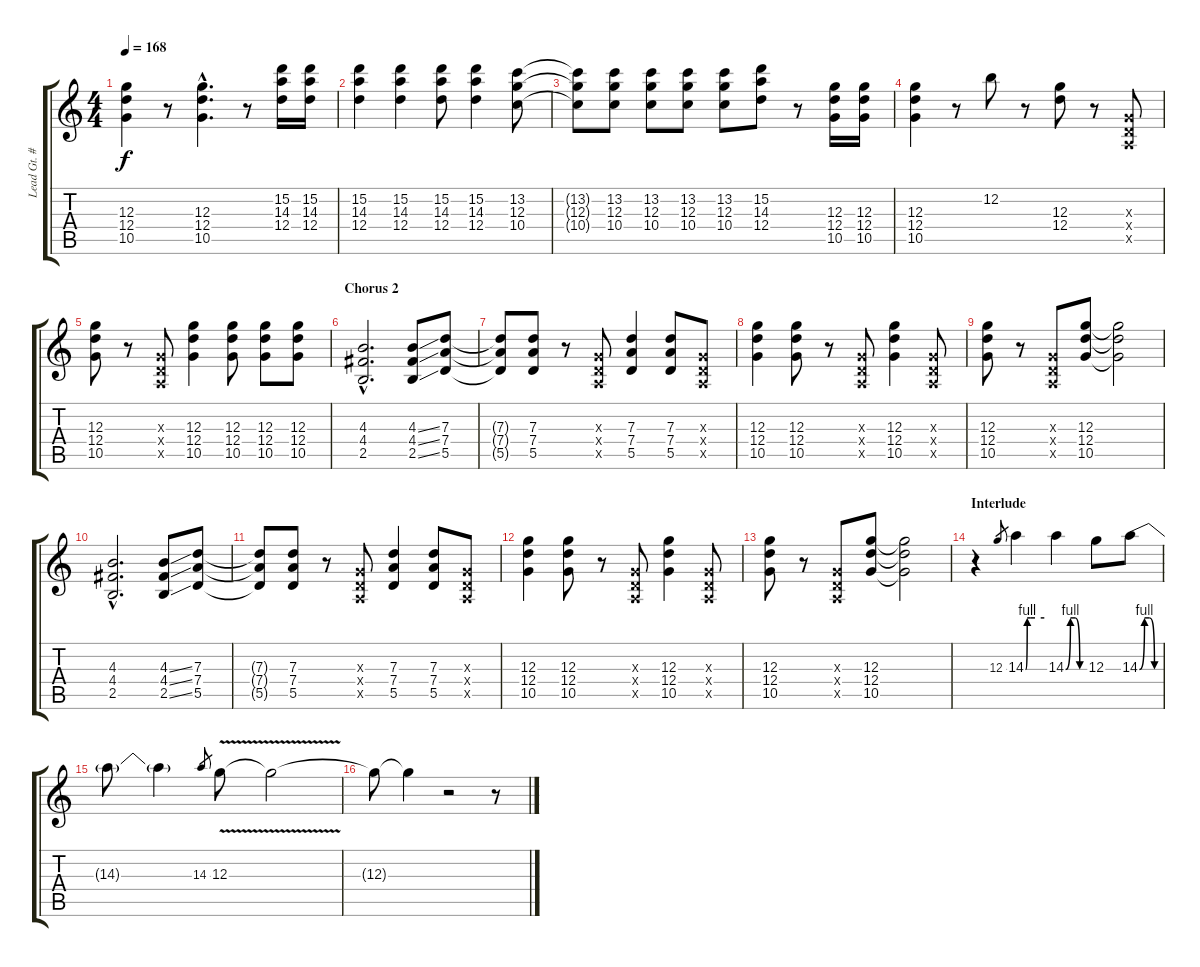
\track ("Lead Gt. #2 -Strat (Brent Muscat)" "Lead Gt. #") {instrument distortionguitar}
\staff {score tabs}
\tuning (E4 B3 G3 D3 A2 E2) {hide}
\ts (4 4)
\tempo 168
\clef g2
\ks c
(12.3 12.4 10.5).4{dy f} r.8 (12.3{hac} 12.4{hac} 10.5{hac}).4{d} r.8 (15.2 14.3 12.4).16 (15.2 14.3 12.4).16 |
(15.2 14.3 12.4).4 (15.2 14.3 12.4).4 (15.2 14.3 12.4).8 (15.2 14.3 12.4).4 (13.2 12.3 10.4).8 |
(13.2{t} 12.3{t} 10.4{t}).8 (13.2 12.3 10.4).8 (13.2 12.3 10.4).8 (13.2 12.3 10.4).8 (13.2 12.3 10.4).8 (15.2 14.3 12.4).8 r.8 (12.3 12.4 10.5).16 (12.3 12.4 10.5).16 |
(12.3 12.4 10.5).4 r.8 12.2.8 r.8 (12.3 12.4).8 r.8 (0.3{x} 0.4{x} 0.5{x}).8 |
(12.3 12.4 10.5).8 r.8 (0.3{x} 0.4{x} 0.5{x}).8 (12.3 12.4 10.5).4 (12.3 12.4 10.5).8 (12.3 12.4 10.5).8 (12.3 12.4 10.5).8 |
\section ("" "Chorus 2")
(4.3{hac} 4.4{hac} 2.5{hac}).2{d} (4.3{ss} 4.4{ss} 2.5{ss}).8 (7.3 7.4 5.5).8 |
(7.3{t} 7.4{t} 5.5{t}).8 (7.3 7.4 5.5).8 r.8 (0.3{x} 0.4{x} 0.5{x}).8 (7.3 7.4 5.5).4 (7.3 7.4 5.5).8 (0.3{x} 0.4{x} 0.5{x}).8 |
(12.3 12.4 10.5).4 (12.3 12.4 10.5).8 r.8 (0.3{x} 0.4{x} 0.5{x}).8 (12.3 12.4 10.5).4 (0.3{x} 0.4{x} 0.5{x}).8 |
(12.3 12.4 10.5).8 r.8 (0.3{x} 0.4{x} 0.5{x}).8 (12.3 12.4 10.5).8 (12.3{t} 12.4{t} 10.5{t}).2 |
(4.3{hac} 4.4{hac} 2.5{hac}).2{d} (4.3{ss} 4.4{ss} 2.5{ss}).8 (7.3 7.4 5.5).8 |
(7.3{t} 7.4{t} 5.5{t}).8 (7.3 7.4 5.5).8 r.8 (0.3{x} 0.4{x} 0.5{x}).8 (7.3 7.4 5.5).4 (7.3 7.4 5.5).8 (0.3{x} 0.4{x} 0.5{x}).8 |
(12.3 12.4 10.5).4 (12.3 12.4 10.5).8 r.8 (0.3{x} 0.4{x} 0.5{x}).8 (12.3 12.4 10.5).4 (0.3{x} 0.4{x} 0.5{x}).8 |
(12.3 12.4 10.5).8 r.8 (0.3{x} 0.4{x} 0.5{x}).8 (12.3 12.4 10.5).8 (12.3{t} 12.4{t} 10.5{t}).2 |
\section ("" "Interlude")
r.4 12.3.8{gr} 14.3{be (custom 0 0 5 4 15 4 30 4 60 4)}.4 14.3{be (custom 0 0 15 4 30 4 45 0 60 0)}.4 12.3.8 14.3{be (custom 0 0 15 4 30 4 45 0 60 0)}.8 |
14.3{t}.8 14.3{t}.4 14.3.8{gr} 12.3{v}.8 12.3{t}.2 |
12.3{t}.8 12.3{t}.4 r.2 r.8
